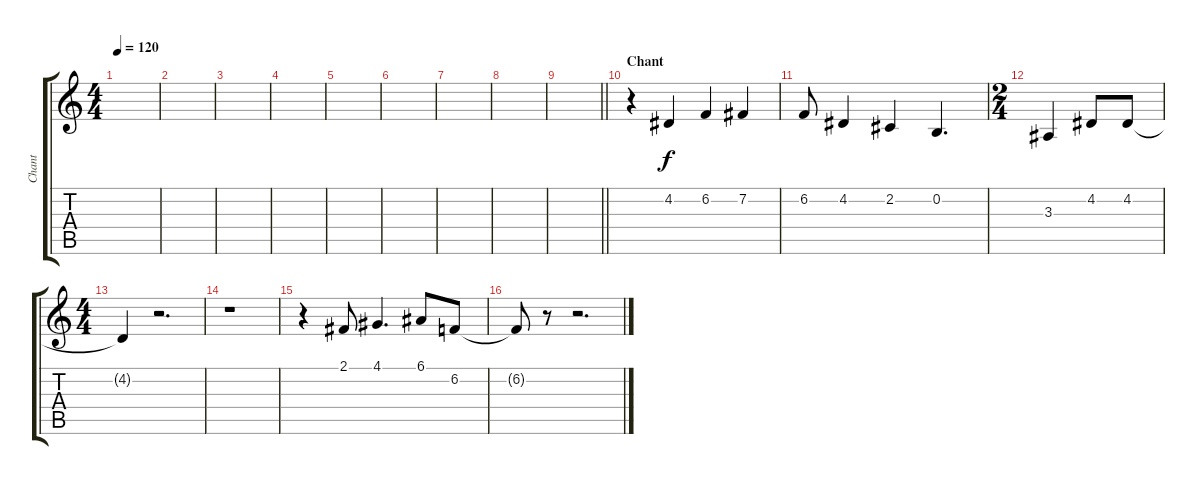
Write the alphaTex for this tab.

\track ("Chant" "Chant") {instrument clarinet}
\staff {score tabs}
\tuning (E4 B3 G3 D3 A2 E2) {hide}
\ts (4 4)
\tempo 120
\clef g2
\ks c
|
|
|
|
|
|
|
|
\barLineRight lightlight
|
\section ("" "Chant")
r.4 4.2.4 6.2.4 7.2.4 |
6.2.8 4.2.4 2.2.4 0.2.4{d} |
\ts (2 4)
3.3.4 4.2.8 4.2.8 |
\ts (4 4)
4.2{t}.4 r.2{d} |
r.1 |
r.4 2.1.8 4.1.4{d} 6.1.8 6.2.8 |
6.2{t}.8 r.8 r.2{d}
